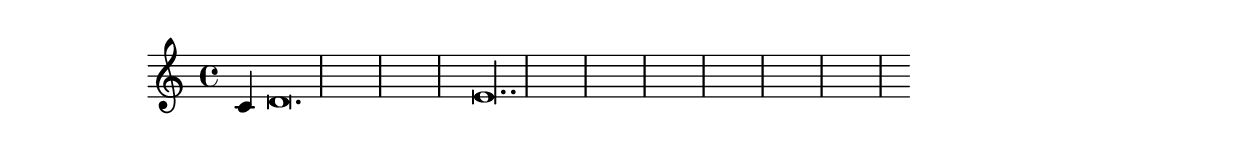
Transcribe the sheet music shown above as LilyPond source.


\version "2.10.3"


{ 
  \relative c' {
    \key c \major 
    \clef treble

    %{ Can we dot a \longa or a \breve ? %}
    
    %{ No we get a parse error at e. %}
    c d\breve. e\longa..
    
    
  }
    
}